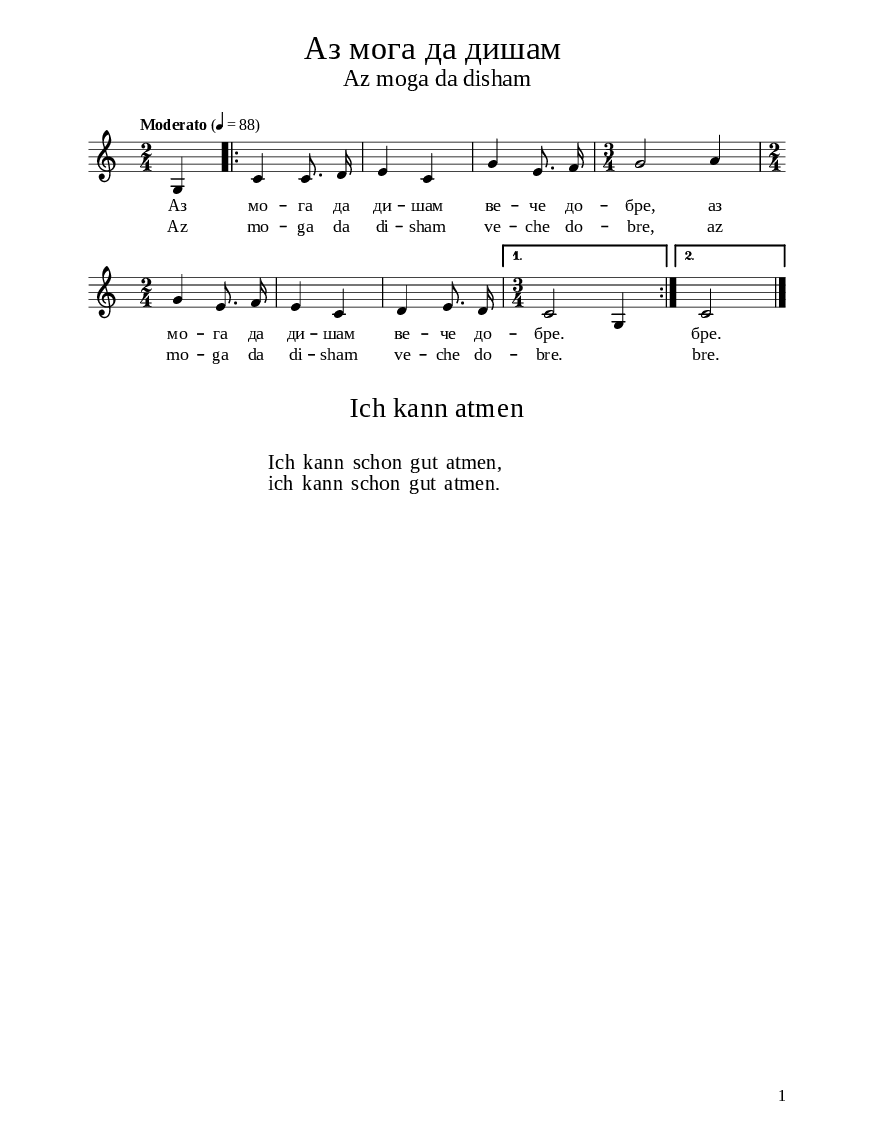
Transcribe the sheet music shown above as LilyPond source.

\version "2.22.1"

% include paper part and global functions
\include "include/globals.ily"

\bookpart {
  \include "include/bookpart-paper.ily"
  \score {
    \include "include/score-layout.ily"

    \new Voice \absolute {
      \clef treble
      \key c \major
      \time 2/4
      \tempoFunc "Moderato" 4 "88"
      \autoBeamOff
      \partial 4
      g4 \repeat volta 2 {
        |
        c'4 c'8. d'16 | % 3
        e'4 c'4 | % 4
        g'4 e'8. f'16 | % 5
        \time 3/4  g'2 a'4 |  \break
        \time 2/4  g'4 e'8. f'16 | % 7
        e'4 c'4 | % 8
        d'4 e'8. d'16 | % 9
        \time 3/4
      }
      \alternative {
        {
          c'2 g4 |

        }
        {c'2 \bar "|."  }
      }
    }

    \addlyrics {
      Аз мо -- га
      да ди -- шам ве -- че до -- бре, аз мо -- га
      да ди -- шам ве -- че до -- бре. \skip4 бре.}
      \addlyrics {
        Az mo -- ga
        da di -- sham ve -- che do -- bre, az mo -- ga
        da di -- sham ve -- che do -- bre. \skip4 bre.}

        \header {
          title = \titleFunc "Аз мога да дишам " "Az moga da disham"
        }

        \midi{}

      } % score

      % include foreign translation(s) of the song
      \version "2.22.1"

\markup \fill-line { \fontsize #deTitleFontSize "Ich kann atmen" }
\markup \null
\markup \null
\markup \fontsize #deCoupletFontSize {
  \hspace #16
  \override #`(baseline-skip . ,deCoupletBaselineSkip)

  \column {
    \line { " " }

\line { " "Ich kann schon gut atmen, }

\line { " "ich kann schon gut atmen.}

  }
}


    } % bookpart
